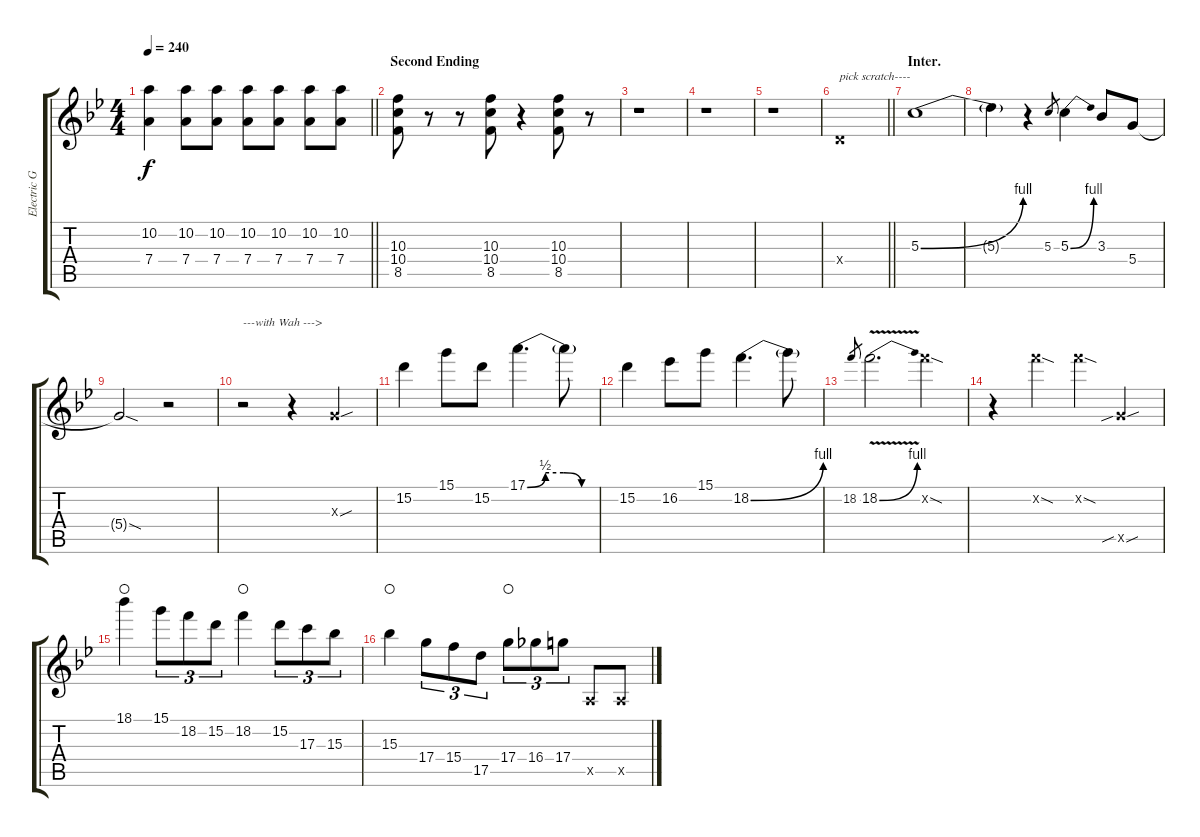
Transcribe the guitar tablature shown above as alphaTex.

\track ("Electric Guitar" "Electric G") {instrument overdrivenguitar}
\staff {score tabs}
\tuning (E4 B3 G3 D3 A2 E2) {hide}
\ts (4 4)
\tempo 240
\clef g2
\barLineRight lightlight
\ks bb
(10.2 7.4).4{dy f} (10.2 7.4).8 (10.2 7.4).8 (10.2 7.4).8 (10.2 7.4).8 (10.2 7.4).8 (10.2 7.4).8 |
\section ("" "Second Ending")
(10.3 10.4 8.5).8 r.8 r.8 (10.3 10.4 8.5).8 r.4 (10.3 10.4 8.5).8 r.8 |
r.1 |
r.1 |
r.1 |
\barLineRight lightlight
0.4{x}.1{txt "pick scratch----"} |
\section ("" "Inter.")
5.3{be (bend 0 0 60 4)}.1 |
5.3{t}.4 r.4 5.3.8{gr} 5.3{be (bend 0 0 60 4)}.4 3.3.8 5.4.8 |
5.4{sod t}.2 r.2 |
r.2{txt "---with Wah --->"} r.4 0.3{sou x}.4 |
15.2.4 15.1.8 15.2.8 17.1{be (custom 0 0 15 2 30 2 45 0 60 0)}.4{d} 17.1{t}.8 |
15.2.4 16.2.8 15.1.8 18.2{be (bend 0 0 60 4)}.4{d} 18.2{t}.8 |
18.2.8{gr} 18.2{be (bend 0 0 60 4) v}.2{d} 18.2{sod x}.4 |
r.4 18.2{sod x}.4 18.2{sod x}.4 10.5{sib sou x}.4 |
18.1.4{waho} 15.1.8{tu (3 2)} 18.2.8{tu (3 2)} 15.2.8{tu (3 2)} 18.2.4{waho} 15.2.8{tu (3 2)} 17.3.8{tu (3 2)} 15.3.8{tu (3 2)} |
15.3.4{waho} 17.4.8{tu (3 2)} 15.4.8{tu (3 2)} 17.5.8{tu (3 2)} 17.4.8{tu (3 2) waho} 16.4.8{tu (3 2)} 17.4.8{tu (3 2)} 0.5{x}.8 0.5{x}.8
